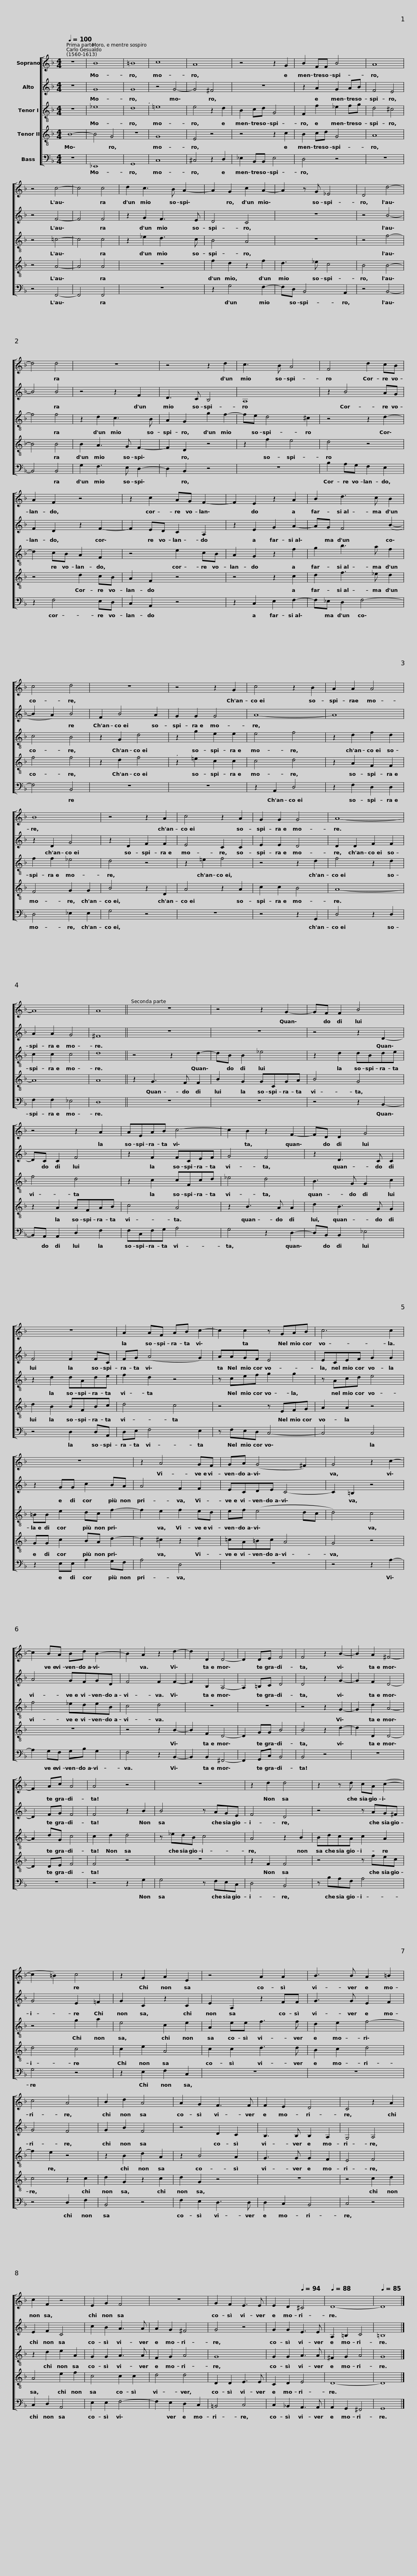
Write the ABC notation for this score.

X:1
%%score [ 1 2 3 4 5 ]
L:1/8
Q:1/4=100
M:4/4
I:linebreak $
K:F
V:1 treble
V:2 treble
V:3 treble-8
V:4 treble-8
V:5 bass
V:1
 z8 | B8 | =B8 | c8 | A8 | %5
 z4 z2 G2 | B2 FF B4 | A8 | z4 c4- |$ c4 c4 | %10
 d2 c3 B A2- | A2 G2 c2 A2- | A2 z G _E4 | D4 d4- | d4 d4 |$ %15
 z8 | z4 z2 d2 | c3 B A4 | F4 d2 cB | A2 F2 z4 |$ %20
 z2 c2 AG F2- | F2 E2 z2 A2 | B2 d3 c B2 | c4 d4 | z8 |$ %25
 z4 z2 G2 | c4 z2 B2 | A2 A2 A4 | B8 | z4 z2 A2 |$ %30
 c4 z2 A2 | G2 G2 G4 | A8- | A8 | A8 ||$ %35
 z8 | z4 z2 G2- | GF F2 B4 | z4 z2 A2 |$ AEAB c4- | %40
 c2 B2 z2 F2- | FD D2 G4 | z8 | A2 AF AB c2- |$ c2 c2 z GAB | %45
 c6 c2 | z8 | z2 A4 GF |$ GA (G4 ^F2) | G4 z2 c2- | %50
 c2 BA Bd B2- | B2 A2 z2 d2- | d2 D2 D4- |$ D2 DE F4 | F4 z2 B2- | %55
 B2 A2 ^F4- | F2 Ac A4 | A4 z4 |$ z8 | z2 d2 d4 | %60
 z2 z d cA (c2- | c2 =B2) c4 |$ z2 G2 A2 E2 | z4 A2 A2 | B3 B A2 =B2 | %65
 c4 A4 | B2 d2 A4 |$ A2 G2 F3 F | F2 E2 D4 | C4 z2 A2 | %70
 c2 F2 z4 | E2 G2 F4 |$ z8 | G2 F2 E3 E |[Q:1/4=98] E2[Q:1/4=97] D2[Q:1/4=94] ^C4 | %75
[Q:1/4=88] D8- |[Q:1/4=85] D8 |] %77
V:2
 z8 | G8 | G8 | z4 G4- | G4 ^F4 | %5
 z8 | z2 A2 G2 AB | F4 E4 | z4 F4- |$ F4 F4 | %10
 z2 G2 F3 E | D4 C4 | z8 | z4 B4- | B4 B4 |$ %15
 z4 z2 F2 | D3 C B,4 | A,8 | z2 B4 AG | F2 D2 z2 F2- |$ %20
 F2 ED C2 A,2 | z2 E2 G2 A2- | AG F4 (B2- | B2 A2) B4 | F2 B4 A2 |$ %25
 G2 G2 G4 | A8- | A8 | z2 D2 G4 | z2 D2 F2 F2 |$ %30
 E4 C2 C2 | E2 E2 D4 | D2 D2 F2 F2 | A2 A2 G4 | ^F8 ||$ %35
 z8 | z8 | z4 z2 D2- | DC C2 F4 |$ z2 F2 FCEF | %40
 G4 F4 | z2 D3 C C2 | F4 F2 FC | FG (A4 G2) |$ AAGF E4 | %45
 ECEF G2 G2 | z2 GG c2 BA | A4 F2 F2 |$ ECDE C4- | C2 =B,2 z4 | %50
 A4 GFGD | F4 F2 F2- | F2 B,2 A,4- |$ A,2 =B,C D4 | D4 z2 G2- | %55
 G2 F2 D4- | D2 FG F4 | F4 z2 B2 |$ B4 z AGE | F4 D4 | %60
 z4 z AG^F | G4 E2 =F2 |$ G2 C2 z2 C2 | E2 A,2 z2 FF | G3 G E2 F2 | %65
 G4 F4 | G2 B2 F4 |$ z4 D2 C2 | B,3 B, B,2 A,2 | G,4 A,4 | %70
 E2 F2 C4 | c2 B2 A3 A |$ A2 G2 ^F4 | G4 z4 | G2 G2 E3 E | %75
 A,2 =B,2 C4 | =B,8 |] %77
V:3
 z8 | _e8 | d8 | !courtesy!=e8 | e4 z2 d2 | %5
 B2 cd G4 | F2 f2 _e2 fg | d4 ^c4 | z4 =c4- |$ c4 c4 | %10
 z2 _e2 d3 c | B4 A4 | z8 | z4 f4- | f4 f4 |$ %15
 z2 d2 c3 B | A2 G2 g2 f2- | fe d4 ^c2 | z4 z2 d2- | d2 cB A2 F2 |$ %20
 z4 e2 cB | A2 G2 z2 f2 | g2 b3 a f2 | c4 B4 | z2 G2 d4 |$ %25
 z2 g2 e2 e2 | e4 f4 | z2 d2 f2 d2 | f2 f2 _e4 | d4 z4 |$ %30
 z2 !courtesy!=e2 f4 | z4 z2 d2 | f4 z2 d2 | c2 c2 c4 | d8 ||$ %35
 z4 z2 d2- | dB B2 _e4 | z2 d2 dBde | f4 d4 |$ z2 c2 cFcd | %40
 _e4 d4 | B3 G G2 c2 | z2 d2 dAde | f2 d2 z4 |$ z cef g2 g2 | %45
 z Acd e4 | =BB e2 dc f2- | f2 e2 f2 ed |$ ef (e4 dc | d4) c4 | %50
 f4 _edeB | c4 d4 | z8 |$ z8 | z4 z2 G2- | %55
 G2 d2 A4- | A2 dG c4 | c2 d2 d4 |$ z _edB c4 | A4 z2 B2 | %60
 BdcA c2 A2 | z4 g2 a2 |$ e4 c2 e2 | A2 ee f3 f | d2 e2 f4- | %65
 f2 e2 z4 | z2 B2 d2 A2 |$ z2 B4 A2 | G3 G G2 F2 | E4 F4 | %70
 z2 d2 e2 A2 | G2 G2 A3 A |$ F2 G2 A4 | G8 | G2 G2 A3 A | %75
 ^F2 G2 A4 | G8 |] %77
V:4
 B8- | B4 G4 | z8 | G8 | E4 z4 | %5
 z4 z2 c2 | B2 cd G4 | A8 | z4 A4- |$ A4 A4 | %10
 z8 | f2 d2 z2 f2 | d3 _e c4 | B4 B4- | B4 B4 |$ %15
 B2 A3 G F2- | F2 D2 z4 | z2 f2 e4 | d4 z4 | z4 d2 cB |$ %20
 A2 F2 z4 | z4 z2 c2 | d2 f3 _e d2 | f4 f4 | z2 d2 f4 |$ %25
 z2 !courtesy!=e2 c2 c2 | c4 d4 | z2 A2 F2 F2 | F4 G2 G2 | B4 z2 D2 |$ %30
 A4 z2 A2 | c2 c2 B4 | A8- | A8 | A8 ||$ %35
 z2 G3 F F2 | B2 G2 GCGA | B4 G4 | z2 A2 AFAB |$ c4 A4 | %40
 z2 B3 A A2 | d2 B3 G G2 | d2 B2 BFBc | d4 c4 |$ z4 z EFG | %45
 A2 A2 z4 | GG c2 BA d2- | d2 ^c2 z2 d2 |$ =cA=Bc A4 | G4 z4 | %50
 z8 | z4 z2 B2- | B2 F2 D4- |$ D2 GG B4 | B4 z2 d2- | %55
 d2 D2 D4- | D2 DE F4 | F4 z4 |$ z8 | z2 F2 F4 | %60
 z4 z fec | d4 c4 |$ c2 e2 A4 | c2 c2 d3 d | B2 c2 d4 | %65
 c4 z2 c2 | d2 G2 z2 c2 |$ d2 G2 z4 | z8 | z4 c2 d2 | %70
 A4 e2 f2 | c4 c2 c2 |$ d4 d4 | D2 D2 E3 E | C2 D2 E4 | %75
 D8- | D8 |] %77
V:5
 z8 | _E,,8 | G,,8 | C,8 | ^C,4 z2 D,2 | %5
 _E,2 B,,B,, E,4 | D,4 z4 | z8 | z4 F,,4- |$ F,,4 F,,4 | %10
 z8 | z2 G,4 F,2- | F,D, B,,4 A,,2 | z4 B,,4- | B,,4 B,,4 |$ %15
 G,2 F,3 E, D,2- | D,2 B,,2 z4 | z8 | B,2 A,G, F,2 E,2 | z2 F,4 E,D, |$ %20
 C,2 A,,2 z4 | z2 C,2 E,2 F,2- | F,_E, D,2 F,4- | F,4 B,,4 | z8 |$ %25
 z8 | z2 A,,2 D,4 | z2 F,2 D,2 D,2 | D,4 _E,2 E,2 | G,4 z4 |$ %30
 z8 | z4 z2 G,,2 | D,4 z2 D,2 | F,2 F,2 _E,4 | D,8 ||$ %35
 z8 | z8 | z4 z2 B,,2- | B,,A,, A,,2 D,2 F,2 |$ F,C,F,G, A,4 | %40
 G,4 z2 D,2- | D,B,, B,,2 _E,4 | z4 D,2 D,A,, | D,E, F,4 E,2 |$ z F,E,D, C,4- | %45
 C,4 C,4 | z2 E,E, A,2 G,F, | A,4 D,4 |$ z8 | z4 z2 A,2- | %50
 A,2 G,F, G,B, G,2 | F,4 z2 B,,2- | B,,2 B,,2 ^F,,4- |$ F,,2 G,,C, B,,4 | B,,4 z4 | %55
 z8 | z8 | z4 z2 G,2 |$ G,4 z F,E,C, | D,4 B,,4 | %60
 z B,A,F, A,4 | G,4 z4 |$ z2 E,2 F,2 C,2 | z8 | z8 | %65
 z4 D,2 F,2 | B,,4 z4 |$ F,2 E,2 D,3 D, | D,2 C,2 B,,4 | C,4 z4 | %70
 C,2 D,2 A,,4 | E,2 E,2 F,4- |$ F,2 E,2 D,2 C,2 | =B,,4 C,4 | C,2 _B,,2 A,,3 A,, | %75
 A,,2 G,,2 ^F,,4 | G,,8 |] %77
